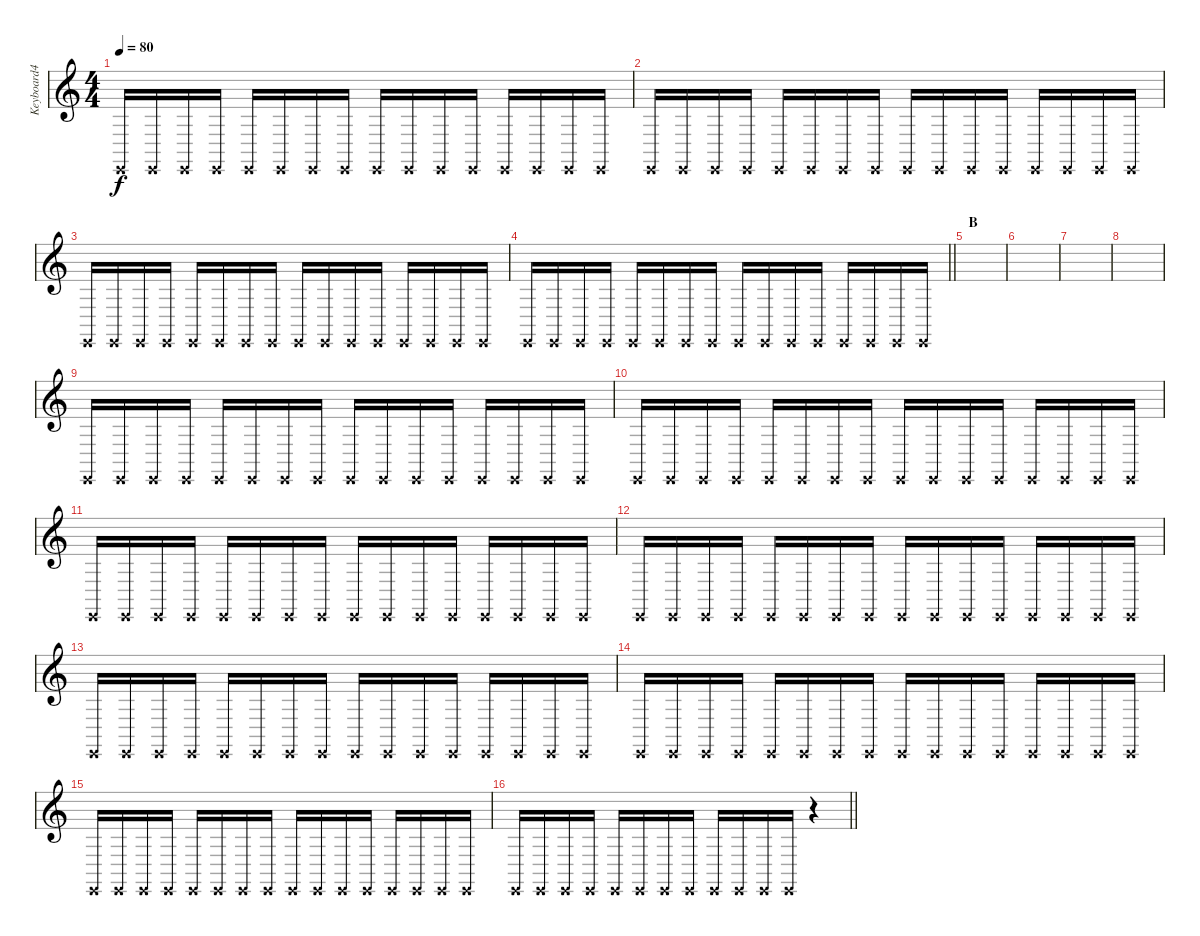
\track ("Keyboard4" "Keyboard4") {instrument lead2sawtooth}
\staff {score}
\tuning (E4 B3 G3 D3 A2 D2) {hide}
\ts (4 4)
\tempo 80
\clef g2
\ks c
2.6{x}.16{dy f} 2.6{x}.16 2.6{x}.16 2.6{x}.16 2.6{x}.16 2.6{x}.16 2.6{x}.16 2.6{x}.16 2.6{x}.16 2.6{x}.16 2.6{x}.16 2.6{x}.16 2.6{x}.16 2.6{x}.16 2.6{x}.16 2.6{x}.16 |
2.6{x}.16 2.6{x}.16 2.6{x}.16 2.6{x}.16 2.6{x}.16 2.6{x}.16 2.6{x}.16 2.6{x}.16 2.6{x}.16 2.6{x}.16 2.6{x}.16 2.6{x}.16 2.6{x}.16 2.6{x}.16 2.6{x}.16 2.6{x}.16 |
2.6{x}.16 2.6{x}.16 2.6{x}.16 2.6{x}.16 2.6{x}.16 2.6{x}.16 2.6{x}.16 2.6{x}.16 2.6{x}.16 2.6{x}.16 2.6{x}.16 2.6{x}.16 2.6{x}.16 2.6{x}.16 2.6{x}.16 2.6{x}.16 |
\barLineRight lightlight
2.6{x}.16 2.6{x}.16 2.6{x}.16 2.6{x}.16 2.6{x}.16 2.6{x}.16 2.6{x}.16 2.6{x}.16 2.6{x}.16 2.6{x}.16 2.6{x}.16 2.6{x}.16 2.6{x}.16 2.6{x}.16 2.6{x}.16 2.6{x}.16 |
\section ("" "B")
|
|
|
|
2.6{x}.16 2.6{x}.16 2.6{x}.16 2.6{x}.16 2.6{x}.16 2.6{x}.16 2.6{x}.16 2.6{x}.16 2.6{x}.16 2.6{x}.16 2.6{x}.16 2.6{x}.16 2.6{x}.16 2.6{x}.16 2.6{x}.16 2.6{x}.16 |
2.6{x}.16 2.6{x}.16 2.6{x}.16 2.6{x}.16 2.6{x}.16 2.6{x}.16 2.6{x}.16 2.6{x}.16 2.6{x}.16 2.6{x}.16 2.6{x}.16 2.6{x}.16 2.6{x}.16 2.6{x}.16 2.6{x}.16 2.6{x}.16 |
2.6{x}.16 2.6{x}.16 2.6{x}.16 2.6{x}.16 2.6{x}.16 2.6{x}.16 2.6{x}.16 2.6{x}.16 2.6{x}.16 2.6{x}.16 2.6{x}.16 2.6{x}.16 2.6{x}.16 2.6{x}.16 2.6{x}.16 2.6{x}.16 |
2.6{x}.16 2.6{x}.16 2.6{x}.16 2.6{x}.16 2.6{x}.16 2.6{x}.16 2.6{x}.16 2.6{x}.16 2.6{x}.16 2.6{x}.16 2.6{x}.16 2.6{x}.16 2.6{x}.16 2.6{x}.16 2.6{x}.16 2.6{x}.16 |
2.6{x}.16 2.6{x}.16 2.6{x}.16 2.6{x}.16 2.6{x}.16 2.6{x}.16 2.6{x}.16 2.6{x}.16 2.6{x}.16 2.6{x}.16 2.6{x}.16 2.6{x}.16 2.6{x}.16 2.6{x}.16 2.6{x}.16 2.6{x}.16 |
2.6{x}.16 2.6{x}.16 2.6{x}.16 2.6{x}.16 2.6{x}.16 2.6{x}.16 2.6{x}.16 2.6{x}.16 2.6{x}.16 2.6{x}.16 2.6{x}.16 2.6{x}.16 2.6{x}.16 2.6{x}.16 2.6{x}.16 2.6{x}.16 |
2.6{x}.16 2.6{x}.16 2.6{x}.16 2.6{x}.16 2.6{x}.16 2.6{x}.16 2.6{x}.16 2.6{x}.16 2.6{x}.16 2.6{x}.16 2.6{x}.16 2.6{x}.16 2.6{x}.16 2.6{x}.16 2.6{x}.16 2.6{x}.16 |
\barLineRight lightlight
2.6{x}.16 2.6{x}.16 2.6{x}.16 2.6{x}.16 2.6{x}.16 2.6{x}.16 2.6{x}.16 2.6{x}.16 2.6{x}.16 2.6{x}.16 2.6{x}.16 2.6{x}.16 r.4
